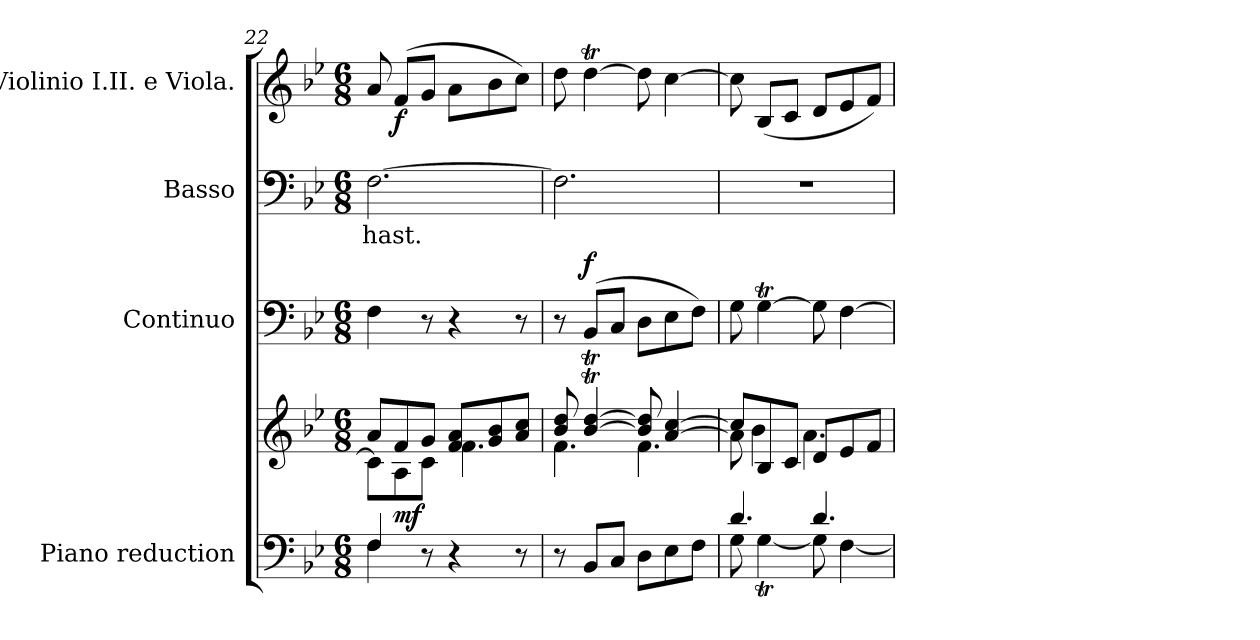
**kern	**kern	**dynam	**kern	**dynam	**kern	**text	**kern	**dynam
*part4	*part4	*part4	*part3	*part3	*part2	*part2	*part1	*part1
*staff5	*staff4	*staff4/5	*staff3	*staff3	*staff2	*staff2	*staff1	*staff1
*I"Piano reduction	*	*	*I"Continuo	*	*I"Basso	*	*I"Violinio I.II. e Viola.	*
*I'Pno	*	*	*	*	*	*	*	*
*clefF4	*clefG2	*	*clefF4	*	*clefF4	*	*clefG2	*
*k[b-e-]	*k[b-e-]	*	*k[b-e-]	*	*k[b-e-]	*	*k[b-e-]	*
*M6/8	*M6/8	*	*M6/8	*	*M6/8	*	*M6/8	*
=22	=22	=22	=22	=22	=22	=22	=22	=22
*^	*^	*	*	*	*	*	*	*
!	!	!	!	!	!	!	!	!LO:LY:b	!	!
4F/	4F\	8a/L	8c\L]	.	4F\	.	[2.F\	hast.	8a/	.
!	!	!	!	!LO:DY:b	!	!	!	!	!	!LO:DY:b
.	.	8f/	8A\	mf	.	.	.	.	(>8f/L	f
8r	8ryy	8g/J	8c\J	.	8r	.	.	.	8g/J	.
4r	4ryy	8f/ 8a/L	4.f\	.	4r	.	.	.	8a\L	.
.	.	8g/ 8b-/	.	.	.	.	.	.	8b-\	.
8r	8ryy	8a/ 8cc/J	.	.	8r	.	.	.	8cc\J)	.
*v	*v	*	*	*	*	*	*	*	*	*
=23	=23	=23	=23	=23	=23	=23	=23	=23	=23
8r	8b-/ 8dd/	4.f\	.	8r	.	2.F\]	.	8dd\	.
!	!	!	!	!	!LO:DY:a	!	!	!	!
8BB-/L	[4b-/T [4dd/T	.	.	(>8BB-/L	f	.	.	[4ddt\	.
8C/J	.	.	.	8C/J	.	.	.	.	.
8D\L	8b-/] 8dd/]	4.f\	.	8D\L	.	.	.	8dd\]	.
8E-\	[4a/ [4cc/	.	.	8E-\	.	.	.	[4cc\	.
8F\J	.	.	.	8F\J)	.	.	.	.	.
=24	=24	=24	=24	=24	=24	=24	=24	=24	=24
*^	*	*	*	*	*	*	*	*	*
4.d/	8G\	8cc/L]	8a\]	.	8G\	.	2.r	.	8cc\]	.
.	[4GT\	8B-/	4b-\	.	[4GT\	.	.	.	(<8B-/L	.
.	.	8c/J	.	.	.	.	.	.	8c/J	.
4.d/	8G\]	8d/L	4.a\	.	8G\]	.	.	.	8d/L	.
.	[4F\	8e-/	.	.	[4F\	.	.	.	8e-/	.
.	.	8f/J	.	.	.	.	.	.	8f/J)	.
*v	*v	*	*	*	*	*	*	*	*	*
*	*v	*v	*	*	*	*	*	*	*
=	=	=	=	=	=	=	=	=
*-	*-	*-	*-	*-	*-	*-	*-	*-
